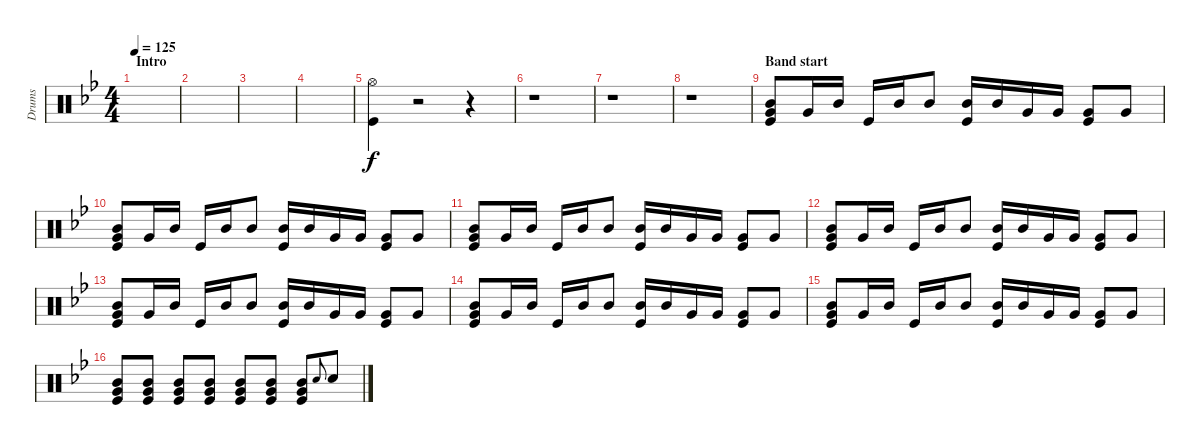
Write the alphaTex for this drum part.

\track ("Drums" "Drums") {instrument percussion}
\staff {score}
\articulation defaults
\ts (4 4)
\section ("" "Intro")
\tempo 125
\clef neutral
\ks gminor
|
|
|
|
("Kick (hit)" "Hi-Hat (open)").4 r.2 r.4 |
r.1 |
r.1 |
r.1 |
\section ("" "Band start")
("Mid Tom (hit)" "Very Low Tom (hit)" "Kick (hit)").8 "Very Low Tom (hit)".16 "Mid Tom (hit)".16 "Kick (hit)".16 "Mid Tom (hit)".16 "Mid Tom (hit)".8 ("Kick (hit)" "Mid Tom (hit)").16 "Mid Tom (hit)".16 "Very Low Tom (hit)".16 "Very Low Tom (hit)".16 ("Very Low Tom (hit)" "Kick (hit)").8 "Very Low Tom (hit)".8 |
("Mid Tom (hit)" "Very Low Tom (hit)" "Kick (hit)").8 "Very Low Tom (hit)".16 "Mid Tom (hit)".16 "Kick (hit)".16 "Mid Tom (hit)".16 "Mid Tom (hit)".8 ("Kick (hit)" "Mid Tom (hit)").16 "Mid Tom (hit)".16 "Very Low Tom (hit)".16 "Very Low Tom (hit)".16 ("Very Low Tom (hit)" "Kick (hit)").8 "Very Low Tom (hit)".8 |
("Mid Tom (hit)" "Very Low Tom (hit)" "Kick (hit)").8 "Very Low Tom (hit)".16 "Mid Tom (hit)".16 "Kick (hit)".16 "Mid Tom (hit)".16 "Mid Tom (hit)".8 ("Kick (hit)" "Mid Tom (hit)").16 "Mid Tom (hit)".16 "Very Low Tom (hit)".16 "Very Low Tom (hit)".16 ("Very Low Tom (hit)" "Kick (hit)").8 "Very Low Tom (hit)".8 |
("Mid Tom (hit)" "Very Low Tom (hit)" "Kick (hit)").8 "Very Low Tom (hit)".16 "Mid Tom (hit)".16 "Kick (hit)".16 "Mid Tom (hit)".16 "Mid Tom (hit)".8 ("Kick (hit)" "Mid Tom (hit)").16 "Mid Tom (hit)".16 "Very Low Tom (hit)".16 "Very Low Tom (hit)".16 ("Very Low Tom (hit)" "Kick (hit)").8 "Very Low Tom (hit)".8 |
("Mid Tom (hit)" "Very Low Tom (hit)" "Kick (hit)").8 "Very Low Tom (hit)".16 "Mid Tom (hit)".16 "Kick (hit)".16 "Mid Tom (hit)".16 "Mid Tom (hit)".8 ("Kick (hit)" "Mid Tom (hit)").16 "Mid Tom (hit)".16 "Very Low Tom (hit)".16 "Very Low Tom (hit)".16 ("Very Low Tom (hit)" "Kick (hit)").8 "Very Low Tom (hit)".8 |
("Mid Tom (hit)" "Very Low Tom (hit)" "Kick (hit)").8 "Very Low Tom (hit)".16 "Mid Tom (hit)".16 "Kick (hit)".16 "Mid Tom (hit)".16 "Mid Tom (hit)".8 ("Kick (hit)" "Mid Tom (hit)").16 "Mid Tom (hit)".16 "Very Low Tom (hit)".16 "Very Low Tom (hit)".16 ("Very Low Tom (hit)" "Kick (hit)").8 "Very Low Tom (hit)".8 |
("Mid Tom (hit)" "Very Low Tom (hit)" "Kick (hit)").8 "Very Low Tom (hit)".16 "Mid Tom (hit)".16 "Kick (hit)".16 "Mid Tom (hit)".16 "Mid Tom (hit)".8 ("Kick (hit)" "Mid Tom (hit)").16 "Mid Tom (hit)".16 "Very Low Tom (hit)".16 "Very Low Tom (hit)".16 ("Very Low Tom (hit)" "Kick (hit)").8 "Very Low Tom (hit)".8 |
("Very Low Tom (hit)" "Kick (hit)" "Mid Tom (hit)").8 ("Very Low Tom (hit)" "Kick (hit)" "Mid Tom (hit)").8 ("Very Low Tom (hit)" "Kick (hit)" "Mid Tom (hit)").8 ("Very Low Tom (hit)" "Kick (hit)" "Mid Tom (hit)").8 ("Very Low Tom (hit)" "Kick (hit)" "Mid Tom (hit)").8 ("Very Low Tom (hit)" "Kick (hit)" "Mid Tom (hit)").8 ("Very Low Tom (hit)" "Kick (hit)" "Mid Tom (hit)").8 "Snare (hit)".8{gr onbeat} "Snare (hit) 2".8
